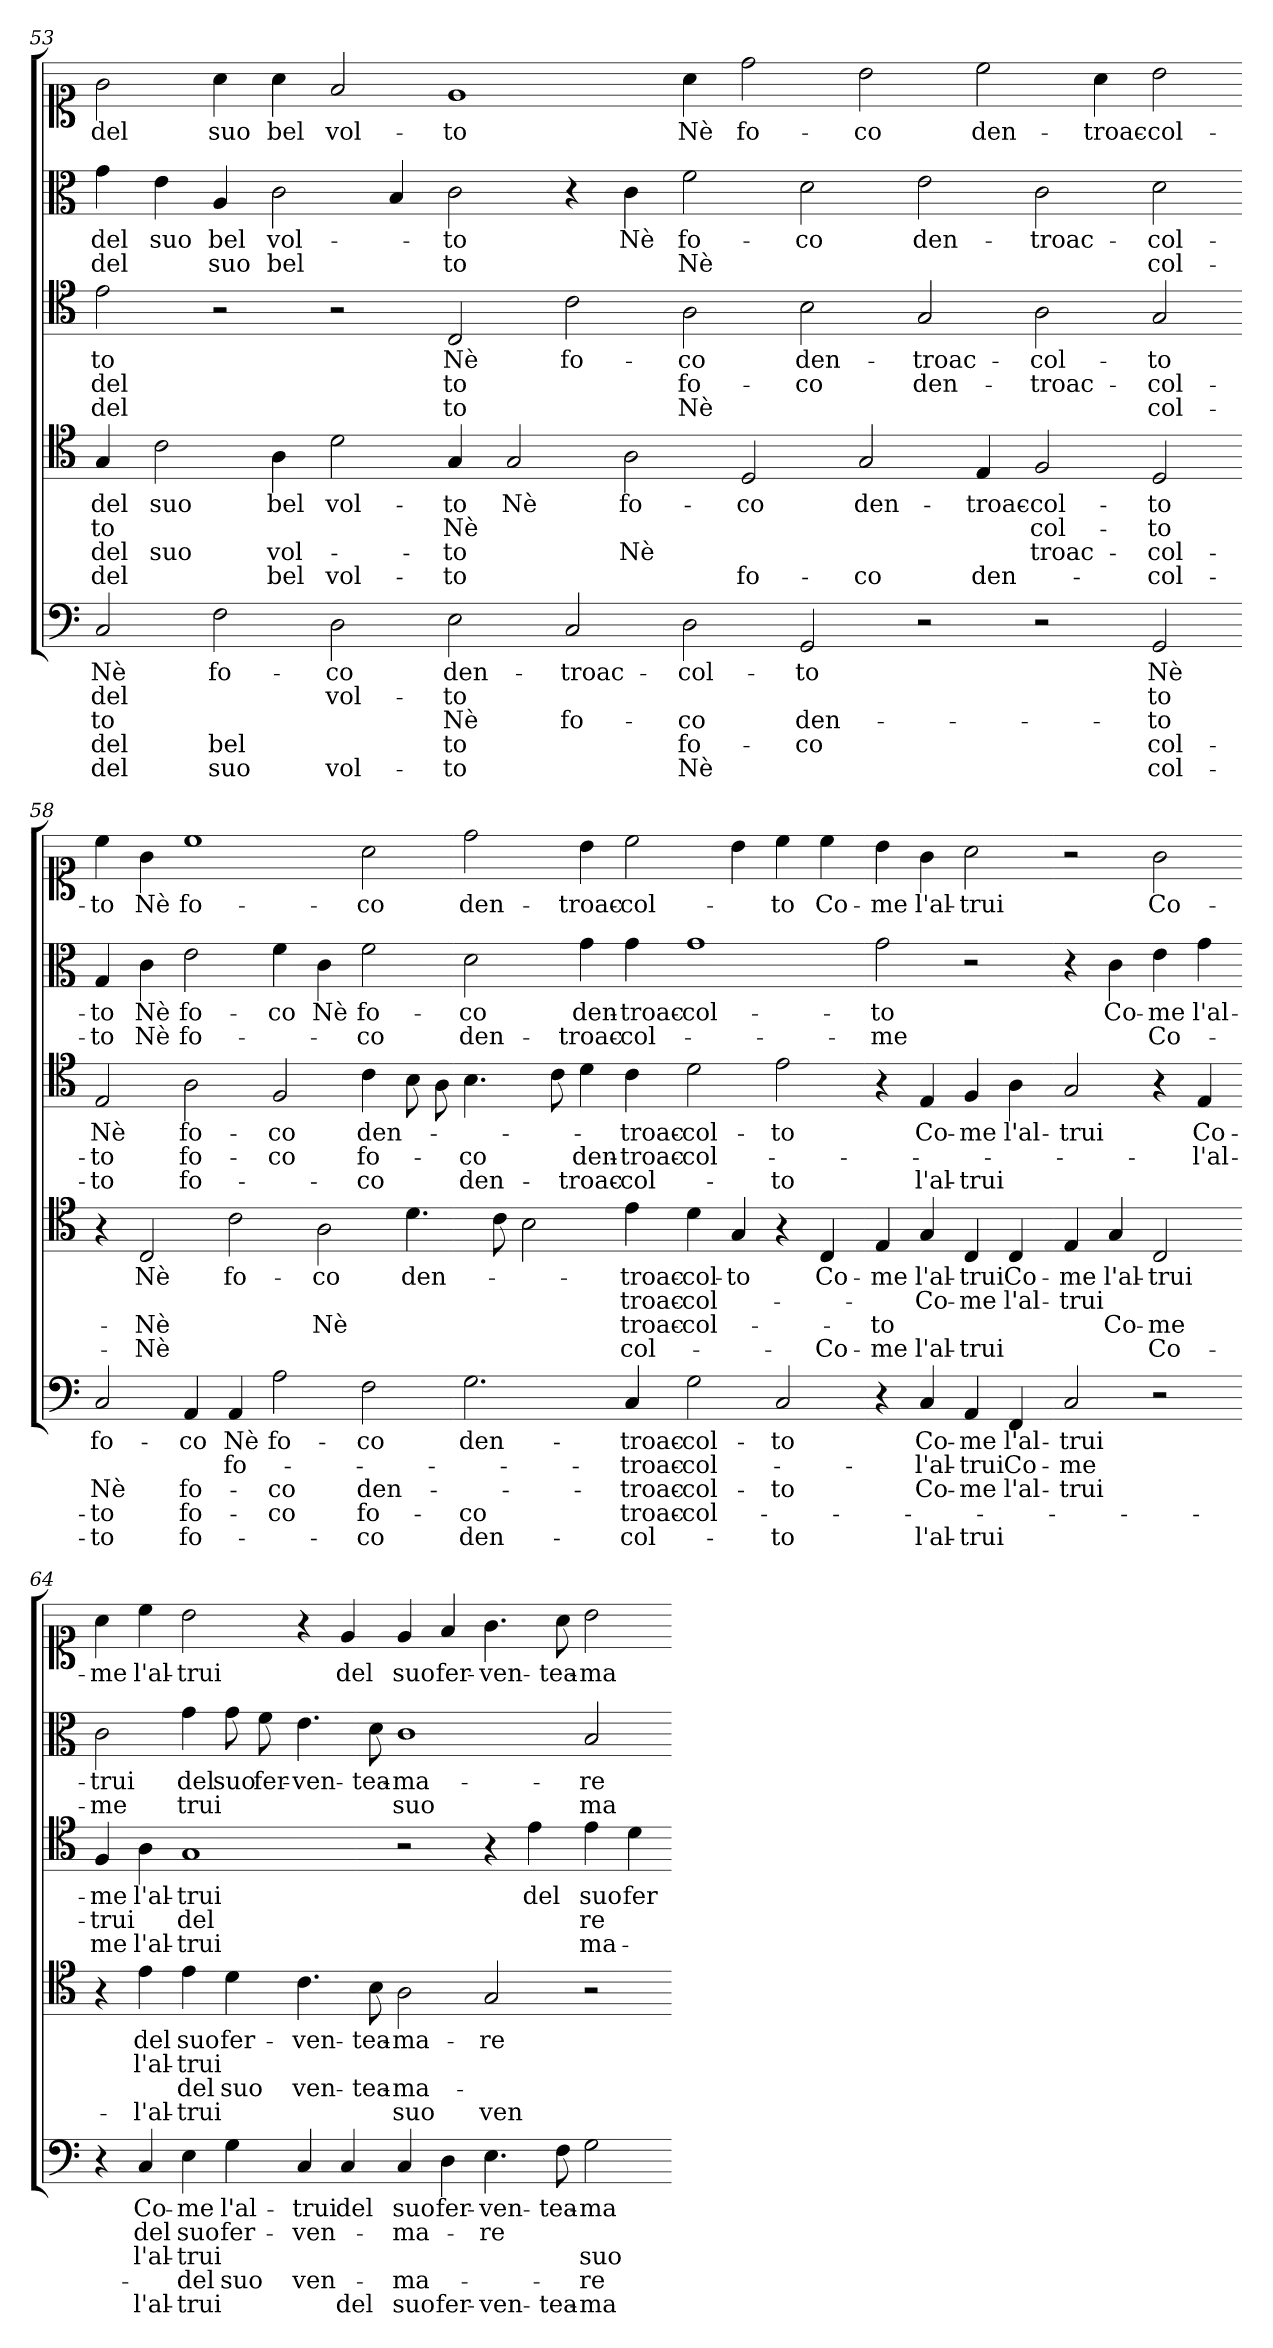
**kern	**text	**text	**text	**text	**text	**kern	**text	**text	**text	**text	**kern	**text	**text	**text	**kern	**text	**text	**kern	**text
*part5	*part5	*part5	*part5	*part5	*part5	*part4	*part4	*part4	*part4	*part4	*part3	*part3	*part3	*part3	*part2	*part2	*part2	*part1	*part1
*staff5	*staff5	*staff5	*staff5	*staff5	*staff5	*staff4	*staff4	*staff4	*staff4	*staff4	*staff3	*staff3	*staff3	*staff3	*staff2	*staff2	*staff2	*staff1	*staff1
*clefF4	*	*	*	*	*	*clefC4	*	*	*	*	*clefC4	*	*	*	*clefC3	*	*	*clefC1	*
*k[]	*	*	*	*	*	*k[]	*	*	*	*	*k[]	*	*	*	*k[]	*	*	*k[]	*
=53	=53	=53	=53	=53	=53	=53	=53	=53	=53	=53	=53	=53	=53	=53	=53	=53	=53	=53	=53
2C	Nè	del	to	del	del	4G	del	to	del	del	2e	to	del	del	4g	del	del	2g	del
.	.	.	.	.	.	2c	suo	.	suo	.	.	.	.	.	4e	suo	.	.	.
2F	fo-	.	.	bel	suo	.	.	.	.	.	2r	.	.	.	4A	bel	suo	4a	suo
.	.	.	.	.	.	4A	bel	.	vol-	bel	.	.	.	.	2c	vol-	bel	4a	bel
2D	co	vol-	.	.	vol-	2d	vol-	.	.	vol-	2r	.	.	.	.	.	.	2f	vol-
.	.	.	.	.	.	.	.	.	.	.	.	.	.	.	4B	.	.	.	.
2E	den-	to	Nè	to	to	4G	to	Nè	to	to	2C	Nè	to	to	2c	to	to	1e	to
.	.	.	.	.	.	2G	Nè	.	.	.	.	.	.	.	.	.	.	.	.
2C	troac-	.	fo-	.	.	.	.	.	.	.	2c	fo-	.	.	4r	.	.	.	.
.	.	.	.	.	.	2A	fo-	.	Nè	.	.	.	.	.	4c	Nè	.	.	.
2D	col-	.	co	fo-	Nè	.	.	.	.	.	2A	co	fo-	Nè	2f	fo-	Nè	4a	Nè
.	.	.	.	.	.	2D	co	.	.	fo-	.	.	.	.	.	.	.	2dd	fo-
2GG	to	.	den-	co	.	.	.	.	.	.	2B	den-	co	.	2d	co	.	.	.
.	.	.	.	.	.	2G	den-	.	.	co	.	.	.	.	.	.	.	2b	co
2r	.	.	.	.	.	.	.	.	.	.	2G	troac-	den-	.	2e	den-	.	.	.
.	.	.	.	.	.	4E	troac-	.	.	den-	.	.	.	.	.	.	.	2cc	den-
2r	.	.	.	.	.	2F	col-	col-	troac-	.	2A	col-	troac-	.	2c	troac-	.	.	.
.	.	.	.	.	.	.	.	.	.	.	.	.	.	.	.	.	.	4a	troac-
2GG	Nè	to	to	col-	col-	2D	to	to	col-	col-	2G	to	col-	col-	2d	col-	col-	2b	col-
=58-	=58-	=58-	=58-	=58-	=58-	=58-	=58-	=58-	=58-	=58-	=58-	=58-	=58-	=58-	=58-	=58-	=58-	=58-	=58-
2C	fo-	.	Nè	to	to	4r	.	.	.	.	2E	Nè	to	to	4G	to	to	4cc	to
.	.	.	.	.	.	2C	Nè	.	Nè	Nè	.	.	.	.	4c	Nè	Nè	4g	Nè
4AA	co	.	fo-	fo-	fo-	.	.	.	.	.	2A	fo-	fo-	fo-	2e	fo-	fo-	1cc	fo-
4AA	Nè	fo-	.	.	.	2c	fo-	.	.	.	.	.	.	.	.	.	.	.	.
2A	fo-	.	co	co	.	.	.	.	.	.	2F	co	co	.	4f	co	.	.	.
.	.	.	.	.	.	2A	co	.	Nè	.	.	.	.	.	4c	Nè	.	.	.
2F	co	.	den-	fo-	co	.	.	.	.	.	4c	den-	fo-	co	2f	fo-	co	2a	co
.	.	.	.	.	.	4.d	den-	.	.	.	8B	.	.	.	.	.	.	.	.
.	.	.	.	.	.	.	.	.	.	.	8A	.	.	.	.	.	.	.	.
2.G	den-	.	.	co	den-	.	.	.	.	.	4.B	.	co	den-	2d	co	den-	2dd	den-
.	.	.	.	.	.	8c	.	.	.	.	.	.	.	.	.	.	.	.	.
.	.	.	.	.	.	2B	.	.	.	.	.	.	.	.	.	.	.	.	.
.	.	.	.	.	.	.	.	.	.	.	8c	.	.	.	.	.	.	.	.
.	.	.	.	.	.	.	.	.	.	.	4d	.	den-	troac-	4g	den-	troac-	4b	troac-
4C	troac-	troac-	troac-	troac-	col-	4e	troac-	troac-	troac-	col-	4c	troac-	troac-	col-	4g	troac-	col-	2cc	col-
2G	col-	col-	col-	col-	.	4d	col-	col-	col-	.	2d	col-	col-	.	1g	col-	.	.	.
.	.	.	.	.	.	4G	to	.	.	.	.	.	.	.	.	.	.	4b	.
2C	to	.	to	.	to	4r	.	.	.	.	2e	to	.	to	.	.	.	4cc	to
.	.	.	.	.	.	4C	Co-	.	.	Co-	.	.	.	.	.	.	.	4cc	Co-
=62-	=62-	=62-	=62-	=62-	=62-	=62-	=62-	=62-	=62-	=62-	=62-	=62-	=62-	=62-	=62-	=62-	=62-	=62-	=62-
4r	.	.	.	.	.	4E	me	.	to	me	4r	.	.	.	2g	to	me	4b	me
4C	Co-	l'al-	Co-	.	l'al-	4G	l'al-	Co-	.	l'al-	4E	Co-	.	l'al-	.	.	.	4g	l'al-
4AA	me	trui	me	.	trui	4C	trui	me	.	trui	4F	me	.	trui	2r	.	.	2a	trui
4FF	l'al-	Co-	l'al-	.	.	4C	Co-	l'al-	.	.	4A	l'al-	.	.	.	.	.	.	.
=63-	=63-	=63-	=63-	=63-	=63-	=63-	=63-	=63-	=63-	=63-	=63-	=63-	=63-	=63-	=63-	=63-	=63-	=63-	=63-
2C	trui	me	trui	.	.	4E	me	trui	.	.	2G	trui	.	.	4r	.	.	2r	.
.	.	.	.	.	.	4G	l'al-	.	Co-	.	.	.	.	.	4c	Co-	.	.	.
2r	.	.	.	.	.	2C	trui	.	me	Co-	4r	.	.	.	4e	me	Co-	2g	Co-
.	.	.	.	.	.	.	.	.	.	.	4E	Co-	l'al-	.	4g	l'al-	.	.	.
=64-	=64-	=64-	=64-	=64-	=64-	=64-	=64-	=64-	=64-	=64-	=64-	=64-	=64-	=64-	=64-	=64-	=64-	=64-	=64-
4r	.	.	.	.	.	4r	.	.	.	.	4F	me	trui	me	2c	trui	me	4a	me
4C	Co-	del	l'al-	.	l'al-	4e	del	l'al-	.	l'al-	4A	l'al-	.	l'al-	.	.	.	4cc	l'al-
4E	me	suo	trui	del	trui	4e	suo	trui	del	trui	1G	trui	del	trui	4g	del	trui	2b	trui
4G	l'al-	fer-	.	suo	.	4d	fer-	.	suo	.	.	.	.	.	8g	suo	.	.	.
.	.	.	.	.	.	.	.	.	.	.	.	.	.	.	8f	fer-	.	.	.
4C	trui	ven-	.	ven-	.	4.c	ven-	.	ven-	.	.	.	.	.	4.e	ven-	.	4r	.
4C	del	.	.	.	del	.	.	.	.	.	.	.	.	.	.	.	.	4e	del
.	.	.	.	.	.	8B	tea-	.	tea-	.	.	.	.	.	8d	tea-	.	.	.
4C	suo	ma-	.	ma-	suo	2A	ma-	.	ma-	suo	2r	.	.	.	1c	ma-	suo	4e	suo
4D	fer-	.	.	.	fer-	.	.	.	.	.	.	.	.	.	.	.	.	4f	fer-
4.E	ven-	re	.	.	ven-	2G	re	.	.	ven-	4r	.	.	.	.	.	.	4.g	ven-
.	.	.	.	.	.	.	.	.	.	.	4e	del	.	.	.	.	.	.	.
8F	tea-	.	.	.	tea-	.	.	.	.	.	.	.	.	.	.	.	.	8a	tea-
2G	ma-	.	suo	re	ma-	2r	.	.	.	.	4e	suo	re	ma-	2B	re	ma-	2b	ma-
.	.	.	.	.	.	.	.	.	.	.	4d	fer-	.	.	.	.	.	.	.
=-	=-	=-	=-	=-	=-	=-	=-	=-	=-	=-	=-	=-	=-	=-	=-	=-	=-	=-	=-
*-	*-	*-	*-	*-	*-	*-	*-	*-	*-	*-	*-	*-	*-	*-	*-	*-	*-	*-	*-
